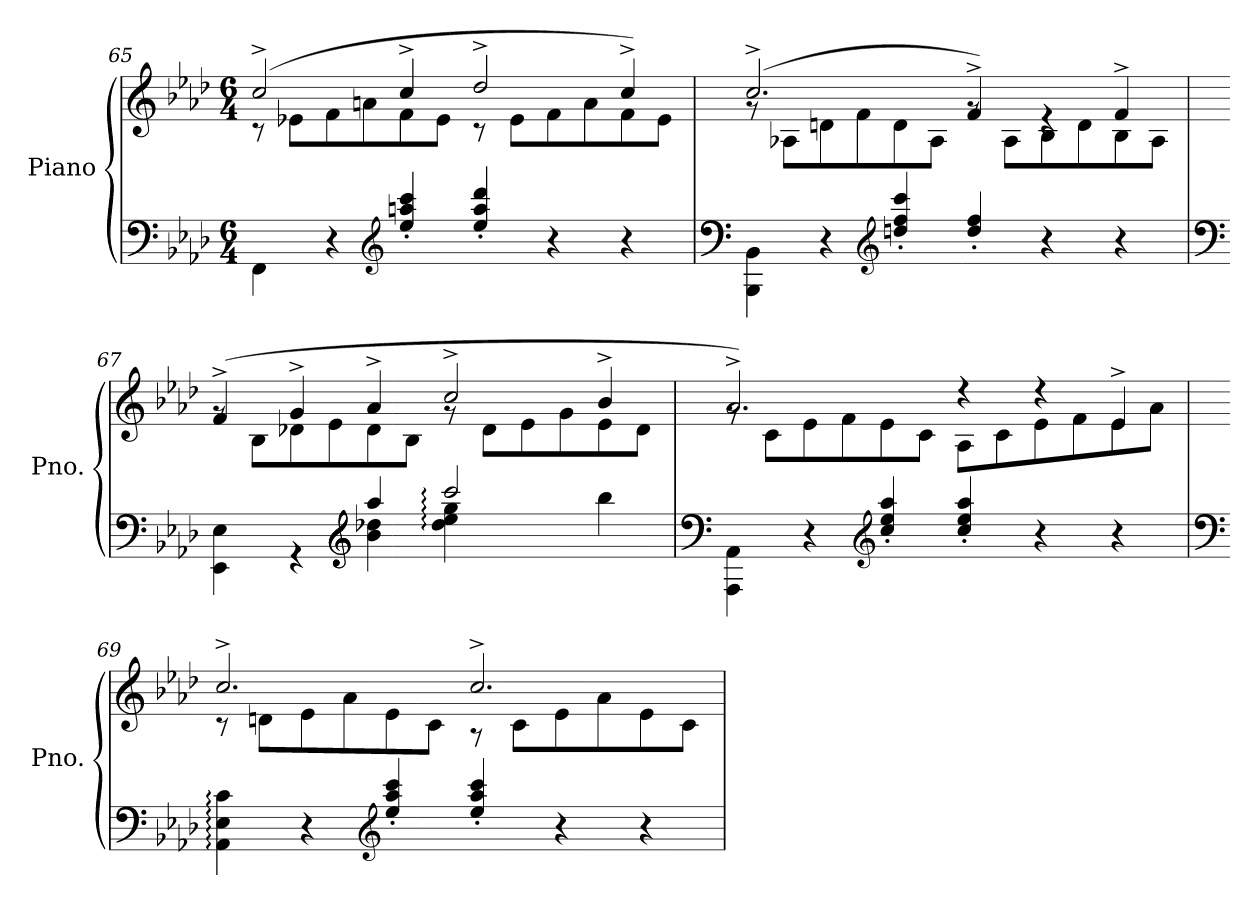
**kern	**kern
*part1	*part1
*staff2	*staff1
*I"Piano	*
*I'Pno.	*
!!LO:LB:g=z
*clefF4	*clefG2
*k[b-e-a-d-]	*k[b-e-a-d-]
*M6/4	*M6/4
=65	=65
*	*^
4FF\	(>2cc^/	8r
.	.	8e-X\L
4r	.	8f\
.	.	8an\
*clefG2	*	*
4ee-/' 4aan/' 4ccc/'	4cc^/	8f\
.	.	8e-\J
4ee-/' 4aa/' 4ddd-/'	2dd-^/	8r
.	.	8e-\L
4r	.	8f\
.	.	8a\
4r	4cc^/)	8f\
.	.	8e-\J
=66	=66	=66
*clefF4	*	*
4BBB-\ 4BB-\	(>2.cc^/	8rg
.	.	8A-X\L
4r	.	8dn\
.	.	8f\
*clefG2	*	*
4ddn/' 4ff/' 4ccc/'	.	8d\
.	.	8A-\J
4dd/' 4ff/'	4f^/)	8rg
.	.	8A-\L
4r	4re	8B-\
.	.	8d\
4r	4f^/	8B-\
.	.	8A-\J
=67	=67	=67
*clefF4	*	*
*^	*	*
*	*^	*	*
4EE-\ 4E-\	2ryy	2.ryy	(>4f^/	8rg
.	.	.	.	8B-\L
4rGG	.	.	4g^/	8d-X\
.	.	.	.	8e-\
*clefG2	*	*	*	*
4aa-/	4b-\ 4dd-X\	.	4a-^/	8d-\
.	.	.	.	8B-\J
2ccc/	4dd-\: 4ee-\: 4gg\:	4dd-!yy: 4ee-!yy: 4gg!yy: 4ccc!yy:	2cc^/	8rg
.	.	.	.	8d-\L
.	2ryy	2ryy	.	8e-\
.	.	.	.	8g\
4bb-\	.	.	4b-^/	8e-\
.	.	.	.	8d-\J
*v	*v	*v	*	*
!!LO:PB:g=z	!!
=68	=68	=68
*clefF4	*	*
4AAA-\ 4AA-\	2.a-^/)	8rg
.	.	8c\L
4r	.	8e-\
.	.	8f\
*clefG2	*	*
4cc/' 4ee-/' 4aa-/'	.	8e-\
.	.	8c\J
4cc/' 4ee-/' 4aa-/'	4r	8A-\L
.	.	8c\
4r	4r	8e-\
.	.	8f\
4r	4e-^/	8e-\
.	.	8a-\J
=69	=69	=69
*clefF4	*	*
4AA-\: 4E-\: 4c\:	2.cc^/	8r
.	.	8dn\L
4r	.	8e-\
.	.	8a-\
*clefG2	*	*
4ee-/' 4aa-/' 4ccc/'	.	8e-\
.	.	8c\J
4ee-/' 4aa-/' 4ccc/'	2.cc^/	8r
.	.	8c\L
4r	.	8e-\
.	.	8a-\
4r	.	8e-\
.	.	8c\J
*	*v	*v
=	=
*-	*-
